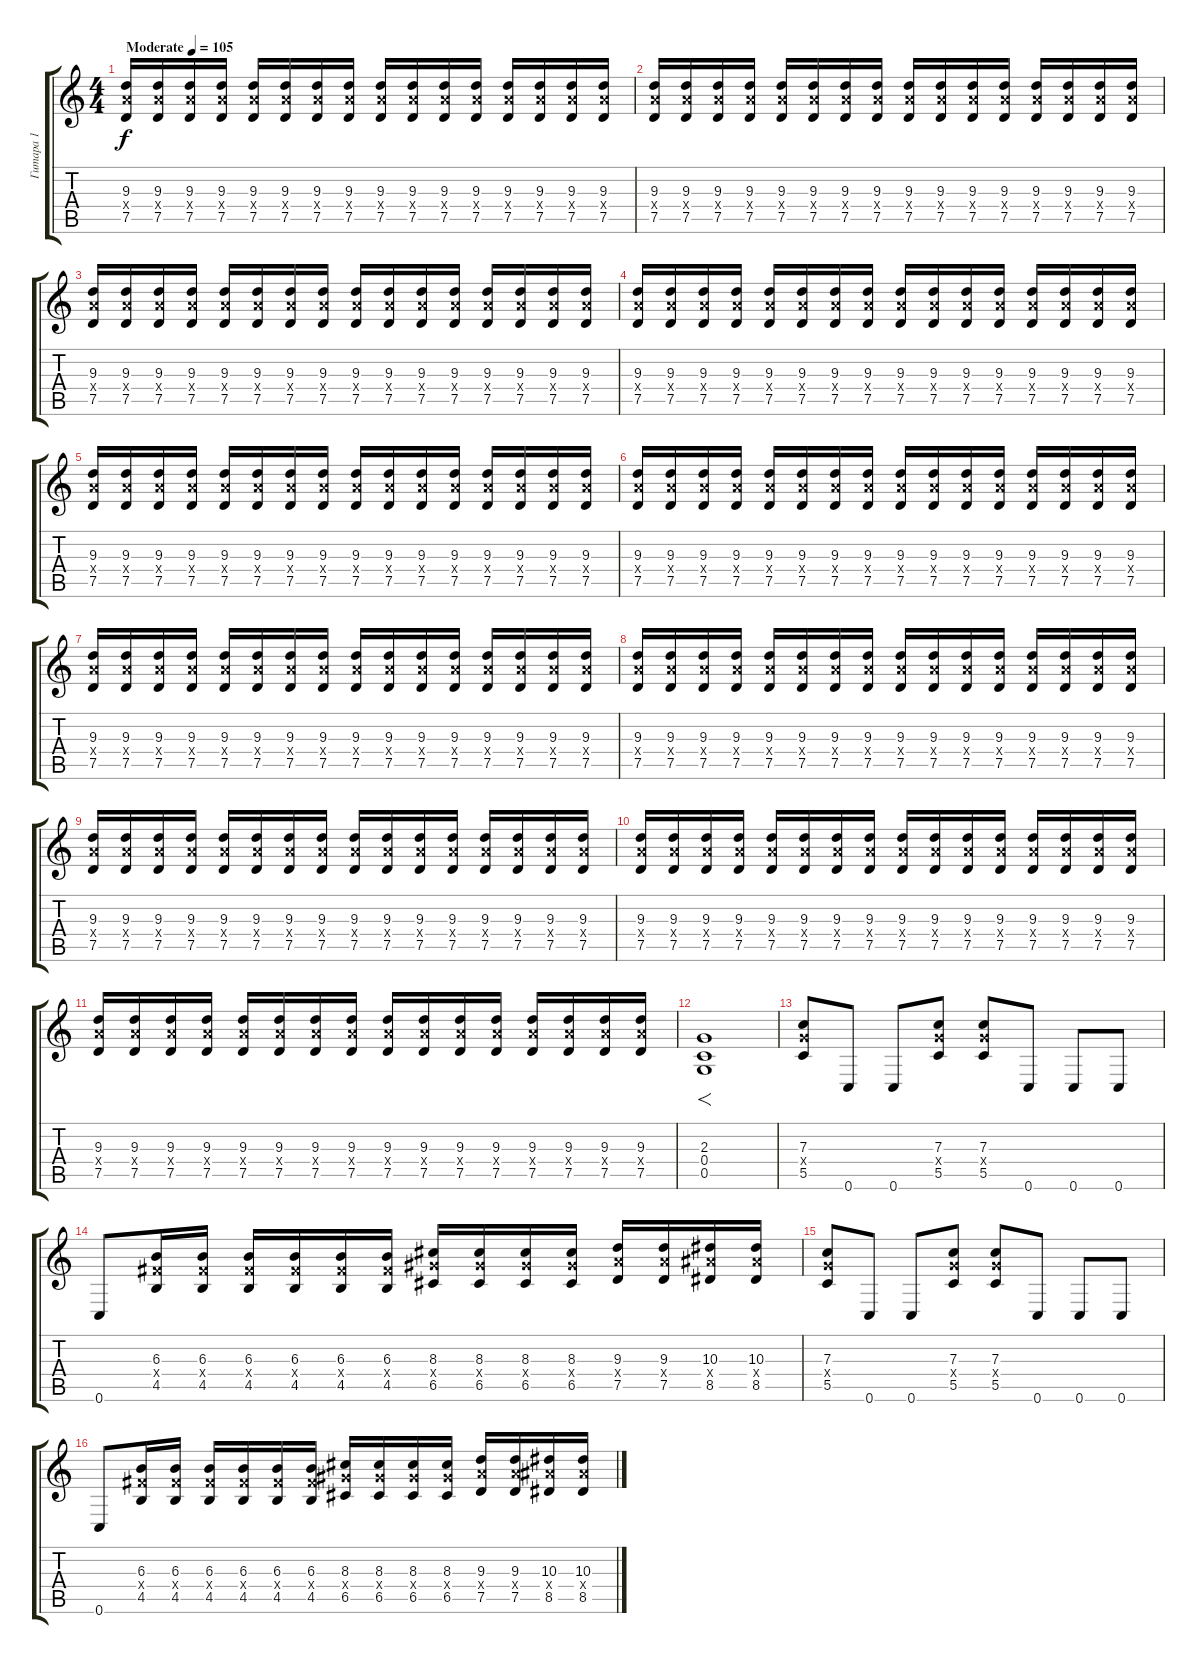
\track ("Гитара 1" "Гитара 1") {instrument distortionguitar}
\staff {score tabs}
\tuning (D4 A3 F3 C3 G2 C2) {hide}
\ts (4 4)
\tempo (105 "Moderate")
\clef g2
\ks c
(9.3 9.4{x} 7.5).16{dy f instrument distortionguitar} (9.3 9.4{x} 7.5).16 (9.3 9.4{x} 7.5).16 (9.3 9.4{x} 7.5).16 (9.3 9.4{x} 7.5).16 (9.3 9.4{x} 7.5).16 (9.3 9.4{x} 7.5).16 (9.3 9.4{x} 7.5).16 (9.3 9.4{x} 7.5).16 (9.3 9.4{x} 7.5).16 (9.3 9.4{x} 7.5).16 (9.3 9.4{x} 7.5).16 (9.3 9.4{x} 7.5).16 (9.3 9.4{x} 7.5).16 (9.3 9.4{x} 7.5).16 (9.3 9.4{x} 7.5).16 |
(9.3 9.4{x} 7.5).16 (9.3 9.4{x} 7.5).16 (9.3 9.4{x} 7.5).16 (9.3 9.4{x} 7.5).16 (9.3 9.4{x} 7.5).16 (9.3 9.4{x} 7.5).16 (9.3 9.4{x} 7.5).16 (9.3 9.4{x} 7.5).16 (9.3 9.4{x} 7.5).16 (9.3 9.4{x} 7.5).16 (9.3 9.4{x} 7.5).16 (9.3 9.4{x} 7.5).16 (9.3 9.4{x} 7.5).16 (9.3 9.4{x} 7.5).16 (9.3 9.4{x} 7.5).16 (9.3 9.4{x} 7.5).16 |
(9.3 9.4{x} 7.5).16 (9.3 9.4{x} 7.5).16 (9.3 9.4{x} 7.5).16 (9.3 9.4{x} 7.5).16 (9.3 9.4{x} 7.5).16 (9.3 9.4{x} 7.5).16 (9.3 9.4{x} 7.5).16 (9.3 9.4{x} 7.5).16 (9.3 9.4{x} 7.5).16 (9.3 9.4{x} 7.5).16 (9.3 9.4{x} 7.5).16 (9.3 9.4{x} 7.5).16 (9.3 9.4{x} 7.5).16 (9.3 9.4{x} 7.5).16 (9.3 9.4{x} 7.5).16 (9.3 9.4{x} 7.5).16 |
(9.3 9.4{x} 7.5).16 (9.3 9.4{x} 7.5).16 (9.3 9.4{x} 7.5).16 (9.3 9.4{x} 7.5).16 (9.3 9.4{x} 7.5).16 (9.3 9.4{x} 7.5).16 (9.3 9.4{x} 7.5).16 (9.3 9.4{x} 7.5).16 (9.3 9.4{x} 7.5).16 (9.3 9.4{x} 7.5).16 (9.3 9.4{x} 7.5).16 (9.3 9.4{x} 7.5).16 (9.3 9.4{x} 7.5).16 (9.3 9.4{x} 7.5).16 (9.3 9.4{x} 7.5).16 (9.3 9.4{x} 7.5).16 |
(9.3 9.4{x} 7.5).16 (9.3 9.4{x} 7.5).16 (9.3 9.4{x} 7.5).16 (9.3 9.4{x} 7.5).16 (9.3 9.4{x} 7.5).16 (9.3 9.4{x} 7.5).16 (9.3 9.4{x} 7.5).16 (9.3 9.4{x} 7.5).16 (9.3 9.4{x} 7.5).16 (9.3 9.4{x} 7.5).16 (9.3 9.4{x} 7.5).16 (9.3 9.4{x} 7.5).16 (9.3 9.4{x} 7.5).16 (9.3 9.4{x} 7.5).16 (9.3 9.4{x} 7.5).16 (9.3 9.4{x} 7.5).16 |
(9.3 9.4{x} 7.5).16 (9.3 9.4{x} 7.5).16 (9.3 9.4{x} 7.5).16 (9.3 9.4{x} 7.5).16 (9.3 9.4{x} 7.5).16 (9.3 9.4{x} 7.5).16 (9.3 9.4{x} 7.5).16 (9.3 9.4{x} 7.5).16 (9.3 9.4{x} 7.5).16 (9.3 9.4{x} 7.5).16 (9.3 9.4{x} 7.5).16 (9.3 9.4{x} 7.5).16 (9.3 9.4{x} 7.5).16 (9.3 9.4{x} 7.5).16 (9.3 9.4{x} 7.5).16 (9.3 9.4{x} 7.5).16 |
(9.3 9.4{x} 7.5).16 (9.3 9.4{x} 7.5).16 (9.3 9.4{x} 7.5).16 (9.3 9.4{x} 7.5).16 (9.3 9.4{x} 7.5).16 (9.3 9.4{x} 7.5).16 (9.3 9.4{x} 7.5).16 (9.3 9.4{x} 7.5).16 (9.3 9.4{x} 7.5).16 (9.3 9.4{x} 7.5).16 (9.3 9.4{x} 7.5).16 (9.3 9.4{x} 7.5).16 (9.3 9.4{x} 7.5).16 (9.3 9.4{x} 7.5).16 (9.3 9.4{x} 7.5).16 (9.3 9.4{x} 7.5).16 |
(9.3 9.4{x} 7.5).16 (9.3 9.4{x} 7.5).16 (9.3 9.4{x} 7.5).16 (9.3 9.4{x} 7.5).16 (9.3 9.4{x} 7.5).16 (9.3 9.4{x} 7.5).16 (9.3 9.4{x} 7.5).16 (9.3 9.4{x} 7.5).16 (9.3 9.4{x} 7.5).16 (9.3 9.4{x} 7.5).16 (9.3 9.4{x} 7.5).16 (9.3 9.4{x} 7.5).16 (9.3 9.4{x} 7.5).16 (9.3 9.4{x} 7.5).16 (9.3 9.4{x} 7.5).16 (9.3 9.4{x} 7.5).16 |
(9.3 9.4{x} 7.5).16 (9.3 9.4{x} 7.5).16 (9.3 9.4{x} 7.5).16 (9.3 9.4{x} 7.5).16 (9.3 9.4{x} 7.5).16 (9.3 9.4{x} 7.5).16 (9.3 9.4{x} 7.5).16 (9.3 9.4{x} 7.5).16 (9.3 9.4{x} 7.5).16 (9.3 9.4{x} 7.5).16 (9.3 9.4{x} 7.5).16 (9.3 9.4{x} 7.5).16 (9.3 9.4{x} 7.5).16 (9.3 9.4{x} 7.5).16 (9.3 9.4{x} 7.5).16 (9.3 9.4{x} 7.5).16 |
(9.3 9.4{x} 7.5).16 (9.3 9.4{x} 7.5).16 (9.3 9.4{x} 7.5).16 (9.3 9.4{x} 7.5).16 (9.3 9.4{x} 7.5).16 (9.3 9.4{x} 7.5).16 (9.3 9.4{x} 7.5).16 (9.3 9.4{x} 7.5).16 (9.3 9.4{x} 7.5).16 (9.3 9.4{x} 7.5).16 (9.3 9.4{x} 7.5).16 (9.3 9.4{x} 7.5).16 (9.3 9.4{x} 7.5).16 (9.3 9.4{x} 7.5).16 (9.3 9.4{x} 7.5).16 (9.3 9.4{x} 7.5).16 |
(9.3 9.4{x} 7.5).16 (9.3 9.4{x} 7.5).16 (9.3 9.4{x} 7.5).16 (9.3 9.4{x} 7.5).16 (9.3 9.4{x} 7.5).16 (9.3 9.4{x} 7.5).16 (9.3 9.4{x} 7.5).16 (9.3 9.4{x} 7.5).16 (9.3 9.4{x} 7.5).16 (9.3 9.4{x} 7.5).16 (9.3 9.4{x} 7.5).16 (9.3 9.4{x} 7.5).16 (9.3 9.4{x} 7.5).16 (9.3 9.4{x} 7.5).16 (9.3 9.4{x} 7.5).16 (9.3 9.4{x} 7.5).16 |
(2.3 0.4 0.5).1{f} |
(7.3 7.4{x} 5.5).8 0.6.8 0.6.8 (7.3 7.4{x} 5.5).8 (7.3 7.4{x} 5.5).8 0.6.8 0.6.8 0.6.8 |
0.6.8 (6.3 6.4{x} 4.5).16 (6.3 6.4{x} 4.5).16 (6.3 6.4{x} 4.5).16 (6.3 6.4{x} 4.5).16 (6.3 6.4{x} 4.5).16 (6.3 6.4{x} 4.5).16 (8.3 8.4{x} 6.5).16 (8.3 8.4{x} 6.5).16 (8.3 8.4{x} 6.5).16 (8.3 8.4{x} 6.5).16 (9.3 9.4{x} 7.5).16 (9.3 9.4{x} 7.5).16 (10.3 10.4{x} 8.5).16 (10.3 10.4{x} 8.5).16 |
(7.3 7.4{x} 5.5).8 0.6.8 0.6.8 (7.3 7.4{x} 5.5).8 (7.3 7.4{x} 5.5).8 0.6.8 0.6.8 0.6.8 |
0.6.8 (6.3 6.4{x} 4.5).16 (6.3 6.4{x} 4.5).16 (6.3 6.4{x} 4.5).16 (6.3 6.4{x} 4.5).16 (6.3 6.4{x} 4.5).16 (6.3 6.4{x} 4.5).16 (8.3 8.4{x} 6.5).16 (8.3 8.4{x} 6.5).16 (8.3 8.4{x} 6.5).16 (8.3 8.4{x} 6.5).16 (9.3 9.4{x} 7.5).16 (9.3 9.4{x} 7.5).16 (10.3 10.4{x} 8.5).16 (10.3 10.4{x} 8.5).16
